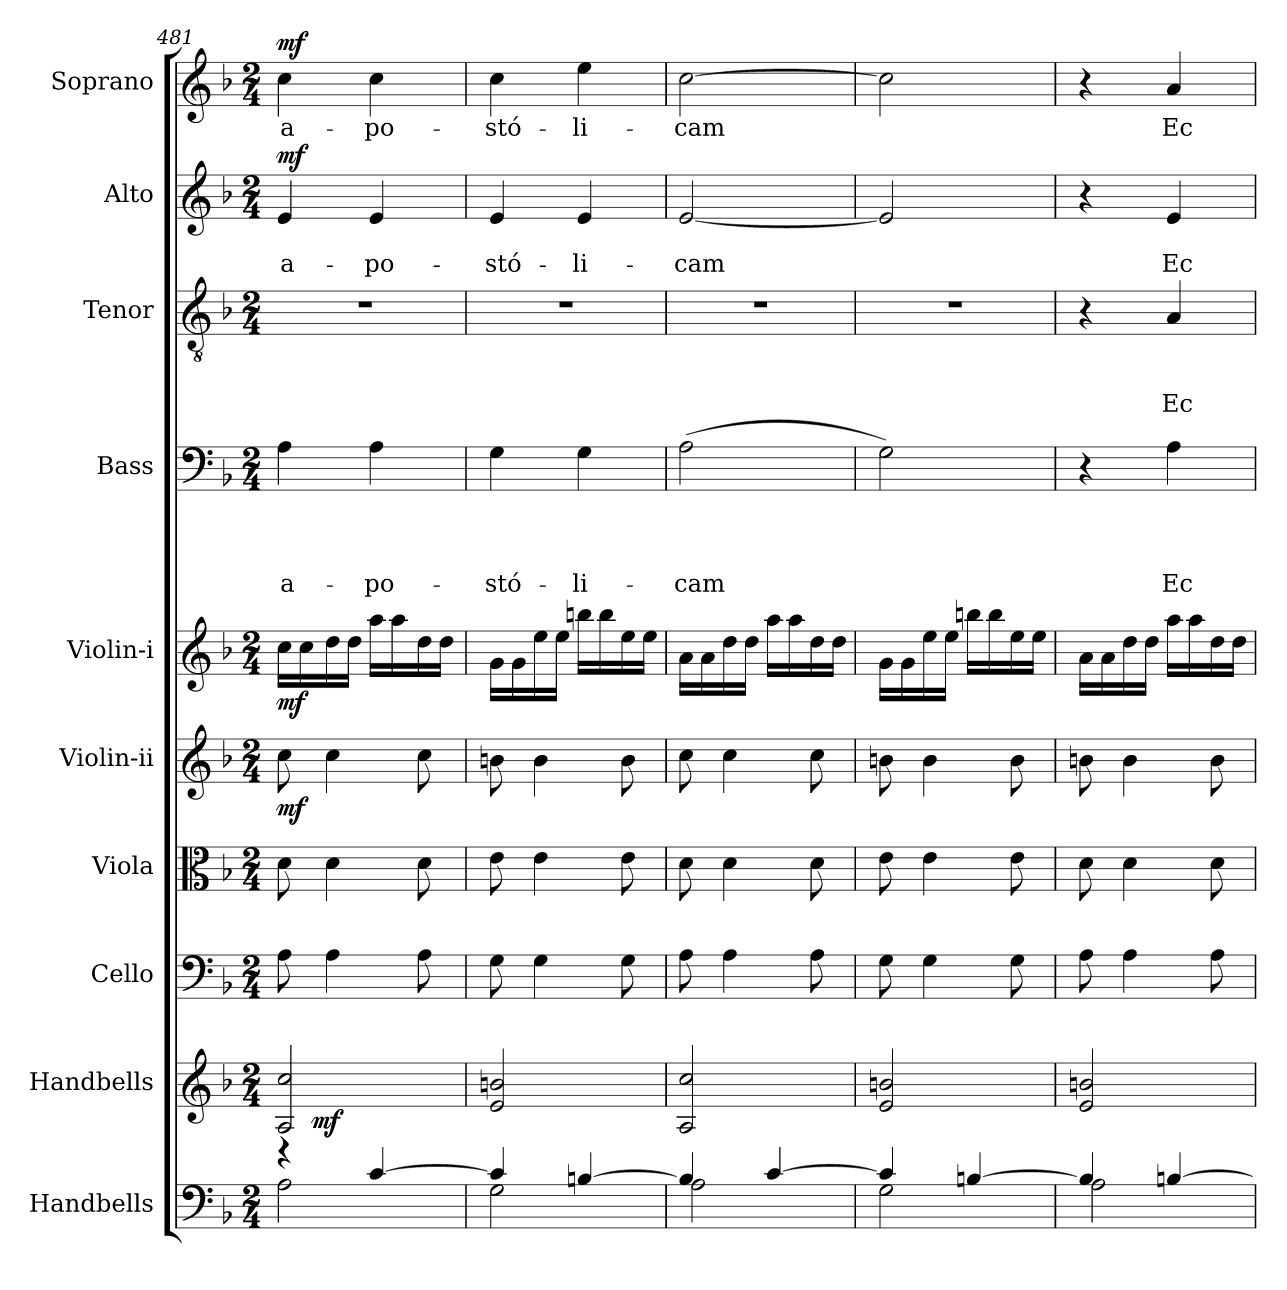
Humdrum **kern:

**kern	**kern	**dynam	**kern	**dynam	**kern	**kern	**dynam	**kern	**dynam	**kern	**text	**text	**text	**text	**kern	**text	**text	**text	**kern	**text	**text	**dynam	**kern	**text	**dynam
*part10	*part9	*part9	*part8	*part8	*part7	*part6	*part6	*part5	*part5	*part4	*part4	*part4	*part4	*part4	*part3	*part3	*part3	*part3	*part2	*part2	*part2	*part2	*part1	*part1	*part1
*staff10	*staff9	*staff9	*staff8	*staff8	*staff7	*staff6	*staff6	*staff5	*staff5	*staff4	*staff4	*staff4	*staff4	*staff4	*staff3	*staff3	*staff3	*staff3	*staff2	*staff2	*staff2	*staff2	*staff1	*staff1	*staff1
*I"Handbells	*I"Handbells	*	*I"Cello	*	*I"Viola	*I"Violin-ii	*	*I"Violin-i	*	*I"Bass	*	*	*	*	*I"Tenor	*	*	*	*I"Alto	*	*	*	*I"Soprano	*	*
*	*	*	*	*	*I'Vla.	*I'Vln.-ii	*	*I'Vln.-i	*	*I'B	*	*	*	*	*I'T	*	*	*	*I'A	*	*	*	*I'S	*	*
!!LO:PB:g=z
*clefF4	*clefG2	*	*clefF4	*	*clefC3	*clefG2	*	*clefG2	*	*clefF4	*	*	*	*	*clefGv2	*	*	*	*clefG2	*	*	*	*clefG2	*	*
*k[b-]	*k[b-]	*	*k[b-]	*	*k[b-]	*k[b-]	*	*k[b-]	*	*k[b-]	*	*	*	*	*k[b-]	*	*	*	*k[b-]	*	*	*	*k[b-]	*	*
*F:	*F:	*	*F:	*	*F:	*F:	*	*F:	*	*F:	*	*	*	*	*F:	*	*	*	*F:	*	*	*	*F:	*	*
*M2/4	*M2/4	*	*M2/4	*	*M2/4	*M2/4	*	*M2/4	*	*M2/4	*	*	*	*	*M2/4	*	*	*	*M2/4	*	*	*	*M2/4	*	*
=481	=481	=481	=481	=481	=481	=481	=481	=481	=481	=481	=481	=481	=481	=481	=481	=481	=481	=481	=481	=481	=481	=481	=481	=481	=481
*^	*	*	*	*	*	*	*	*	*	*	*	*	*	*	*	*	*	*	*	*	*	*	*	*	*
!	!	!	!	!	!LO:DY:a	!	!	!	!	!	!	!	!	!	!LO:LY:b	!LO:N:vis=1	!	!	!	!	!	!LO:LY:b	!	!	!LO:LY:b	!
!	!	!	!	!	!LO:DY:n=1:b	!	!	!LO:DY:b	!	!LO:DY:b	!	!	!	!	!	!	!	!	!	!	!	!	!LO:DY:a	!	!	!LO:DY:a
*	*	*^	*	*	*	*	*	*	*	*	*	*	*	*	*	*	*	*	*	*	*	*	*	*	*	*
4rf	2A\	2A/ 2cc/	16.ryy	.	8A\	mf mf	8d\	8cc\	mf	16cc\LL	mf	4A\	.	.	.	a-	2r	.	.	.	4e/	.	a-	mf	4cc\	a-	mf
.	.	.	.	.	.	.	.	.	.	16cc\	.	.	.	.	.	.	.	.	.	.	.	.	.	.	.	.	.
!	!	!	!	!LO:DY:b	!	!	!	!	!	!	!	!	!	!	!	!	!	!	!	!	!	!	!	!	!	!	!
.	.	.	4ryy	mf	.	.	.	.	.	.	.	.	.	.	.	.	.	.	.	.	.	.	.	.	.	.	.
.	.	.	.	.	4A\	.	4d\	4cc\	.	16dd\	.	.	.	.	.	.	.	.	.	.	.	.	.	.	.	.	.
.	.	.	.	.	.	.	.	.	.	16dd\JJ	.	.	.	.	.	.	.	.	.	.	.	.	.	.	.	.	.
!	!	!	!	!	!	!	!	!	!	!	!	!	!	!	!	!LO:LY:b	!	!	!	!	!	!	!LO:LY:b	!	!	!LO:LY:b	!
[>4c/	.	.	.	.	.	.	.	.	.	16aa\LL	.	4A\	.	.	.	-po-	.	.	.	.	4e/	.	-po-	.	4cc\	-po-	.
.	.	.	.	.	.	.	.	.	.	16aa\	.	.	.	.	.	.	.	.	.	.	.	.	.	.	.	.	.
.	.	.	8ryy	.	.	.	.	.	.	.	.	.	.	.	.	.	.	.	.	.	.	.	.	.	.	.	.
.	.	.	.	.	8A\	.	8d\	8cc\	.	16dd\	.	.	.	.	.	.	.	.	.	.	.	.	.	.	.	.	.
.	.	.	.	.	.	.	.	.	.	16dd\JJ	.	.	.	.	.	.	.	.	.	.	.	.	.	.	.	.	.
.	.	.	32ryy	.	.	.	.	.	.	.	.	.	.	.	.	.	.	.	.	.	.	.	.	.	.	.	.
=482	=482	=482	=482	=482	=482	=482	=482	=482	=482	=482	=482	=482	=482	=482	=482	=482	=482	=482	=482	=482	=482	=482	=482	=482	=482	=482	=482
!	!	!	!	!	!	!	!	!	!	!	!	!	!	!	!	!LO:LY:b	!LO:N:vis=1	!	!	!	!	!	!LO:LY:b	!	!	!LO:LY:b	!
*	*	*v	*v	*	*	*	*	*	*	*	*	*	*	*	*	*	*	*	*	*	*	*	*	*	*	*	*
4c/]	2G\	2e/ 2bn/	.	8G\	.	8e\	8bn\	.	16g\LL	.	4G\	.	.	.	-stó-	2r	.	.	.	4e/	.	-stó-	.	4cc\	-stó-	.
.	.	.	.	.	.	.	.	.	16g\	.	.	.	.	.	.	.	.	.	.	.	.	.	.	.	.	.
.	.	.	.	4G\	.	4e\	4b\	.	16ee\	.	.	.	.	.	.	.	.	.	.	.	.	.	.	.	.	.
.	.	.	.	.	.	.	.	.	16ee\JJ	.	.	.	.	.	.	.	.	.	.	.	.	.	.	.	.	.
!	!	!	!	!	!	!	!	!	!	!	!	!	!	!	!LO:LY:b	!	!	!	!	!	!	!LO:LY:b	!	!	!LO:LY:b	!
[>4Bn/	.	.	.	.	.	.	.	.	16bbn\LL	.	4G\	.	.	.	-li-	.	.	.	.	4e/	.	-li-	.	4ee\	-li-	.
.	.	.	.	.	.	.	.	.	16bb\	.	.	.	.	.	.	.	.	.	.	.	.	.	.	.	.	.
.	.	.	.	8G\	.	8e\	8b\	.	16ee\	.	.	.	.	.	.	.	.	.	.	.	.	.	.	.	.	.
.	.	.	.	.	.	.	.	.	16ee\JJ	.	.	.	.	.	.	.	.	.	.	.	.	.	.	.	.	.
=483	=483	=483	=483	=483	=483	=483	=483	=483	=483	=483	=483	=483	=483	=483	=483	=483	=483	=483	=483	=483	=483	=483	=483	=483	=483	=483
!	!	!	!	!	!	!	!	!	!	!	!	!	!	!	!LO:LY:b	!LO:N:vis=1	!	!	!	!	!	!LO:LY:b	!	!	!LO:LY:b	!
4B/]	2A\	2A/ 2cc/	.	8A\	.	8d\	8cc\	.	16a\LL	.	(>2A\	.	.	.	-cam	2r	.	.	.	[<2e/	.	-cam	.	[>2cc\	-cam	.
.	.	.	.	.	.	.	.	.	16a\	.	.	.	.	.	.	.	.	.	.	.	.	.	.	.	.	.
.	.	.	.	4A\	.	4d\	4cc\	.	16dd\	.	.	.	.	.	.	.	.	.	.	.	.	.	.	.	.	.
.	.	.	.	.	.	.	.	.	16dd\JJ	.	.	.	.	.	.	.	.	.	.	.	.	.	.	.	.	.
[>4c/	.	.	.	.	.	.	.	.	16aa\LL	.	.	.	.	.	.	.	.	.	.	.	.	.	.	.	.	.
.	.	.	.	.	.	.	.	.	16aa\	.	.	.	.	.	.	.	.	.	.	.	.	.	.	.	.	.
.	.	.	.	8A\	.	8d\	8cc\	.	16dd\	.	.	.	.	.	.	.	.	.	.	.	.	.	.	.	.	.
.	.	.	.	.	.	.	.	.	16dd\JJ	.	.	.	.	.	.	.	.	.	.	.	.	.	.	.	.	.
=484	=484	=484	=484	=484	=484	=484	=484	=484	=484	=484	=484	=484	=484	=484	=484	=484	=484	=484	=484	=484	=484	=484	=484	=484	=484	=484
!	!	!	!	!	!	!	!	!	!	!	!	!	!	!	!	!LO:N:vis=1	!	!	!	!	!	!	!	!	!	!
4c/]	2G\	2e/ 2bn/	.	8G\	.	8e\	8bn\	.	16g\LL	.	2G\)	.	.	.	.	2r	.	.	.	2e/]	.	.	.	2cc\]	.	.
.	.	.	.	.	.	.	.	.	16g\	.	.	.	.	.	.	.	.	.	.	.	.	.	.	.	.	.
.	.	.	.	4G\	.	4e\	4b\	.	16ee\	.	.	.	.	.	.	.	.	.	.	.	.	.	.	.	.	.
.	.	.	.	.	.	.	.	.	16ee\JJ	.	.	.	.	.	.	.	.	.	.	.	.	.	.	.	.	.
[>4Bn/	.	.	.	.	.	.	.	.	16bbn\LL	.	.	.	.	.	.	.	.	.	.	.	.	.	.	.	.	.
.	.	.	.	.	.	.	.	.	16bb\	.	.	.	.	.	.	.	.	.	.	.	.	.	.	.	.	.
.	.	.	.	8G\	.	8e\	8b\	.	16ee\	.	.	.	.	.	.	.	.	.	.	.	.	.	.	.	.	.
.	.	.	.	.	.	.	.	.	16ee\JJ	.	.	.	.	.	.	.	.	.	.	.	.	.	.	.	.	.
=485	=485	=485	=485	=485	=485	=485	=485	=485	=485	=485	=485	=485	=485	=485	=485	=485	=485	=485	=485	=485	=485	=485	=485	=485	=485	=485
4B/]	2A\	2e/ 2bn/	.	8A\	.	8d\	8bn\	.	16a\LL	.	4r	.	.	.	.	4r	.	.	.	4r	.	.	.	4r	.	.
.	.	.	.	.	.	.	.	.	16a\	.	.	.	.	.	.	.	.	.	.	.	.	.	.	.	.	.
.	.	.	.	4A\	.	4d\	4b\	.	16dd\	.	.	.	.	.	.	.	.	.	.	.	.	.	.	.	.	.
.	.	.	.	.	.	.	.	.	16dd\JJ	.	.	.	.	.	.	.	.	.	.	.	.	.	.	.	.	.
!	!	!	!	!	!	!	!	!	!	!	!	!	!	!	!LO:LY:b	!	!	!	!LO:LY:b	!	!	!LO:LY:b	!	!	!LO:LY:b	!
[>4Bn/	.	.	.	.	.	.	.	.	16aa\LL	.	4A\	.	.	.	Ec-	4A/	.	.	Ec-	4e/	.	Ec-	.	4a/	Ec-	.
.	.	.	.	.	.	.	.	.	16aa\	.	.	.	.	.	.	.	.	.	.	.	.	.	.	.	.	.
.	.	.	.	8A\	.	8d\	8b\	.	16dd\	.	.	.	.	.	.	.	.	.	.	.	.	.	.	.	.	.
.	.	.	.	.	.	.	.	.	16dd\JJ	.	.	.	.	.	.	.	.	.	.	.	.	.	.	.	.	.
*v	*v	*	*	*	*	*	*	*	*	*	*	*	*	*	*	*	*	*	*	*	*	*	*	*	*	*
=	=	=	=	=	=	=	=	=	=	=	=	=	=	=	=	=	=	=	=	=	=	=	=	=	=
*-	*-	*-	*-	*-	*-	*-	*-	*-	*-	*-	*-	*-	*-	*-	*-	*-	*-	*-	*-	*-	*-	*-	*-	*-	*-
